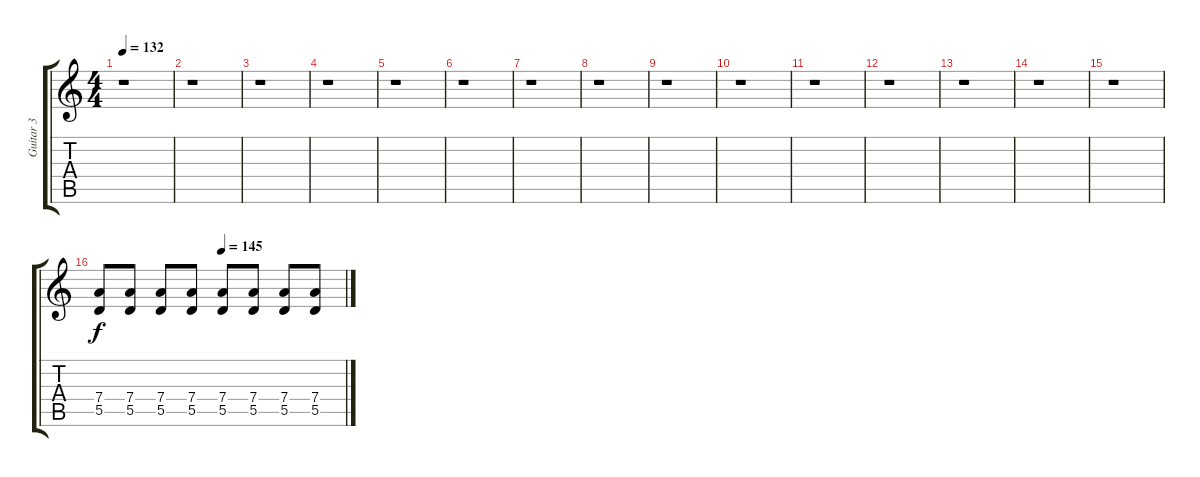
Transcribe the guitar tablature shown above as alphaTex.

\track ("Guitar 3" "Guitar 3") {instrument distortionguitar}
\staff {score tabs}
\tuning (E4 B3 G3 D3 A2 E2) {hide}
\ts (4 4)
\tempo 132
\clef g2
\ks c
r.1{dy f} |
r.1 |
r.1 |
r.1 |
r.1 |
r.1 |
r.1 |
r.1 |
r.1 |
r.1 |
r.1 |
r.1 |
r.1 |
r.1 |
r.1{volume 0} |
\tempo (145 0.5)
(7.4 5.5).8{volume 10} (7.4 5.5).8 (7.4 5.5).8 (7.4 5.5).8 (7.4 5.5).8 (7.4 5.5).8 (7.4 5.5).8 (7.4 5.5).8
